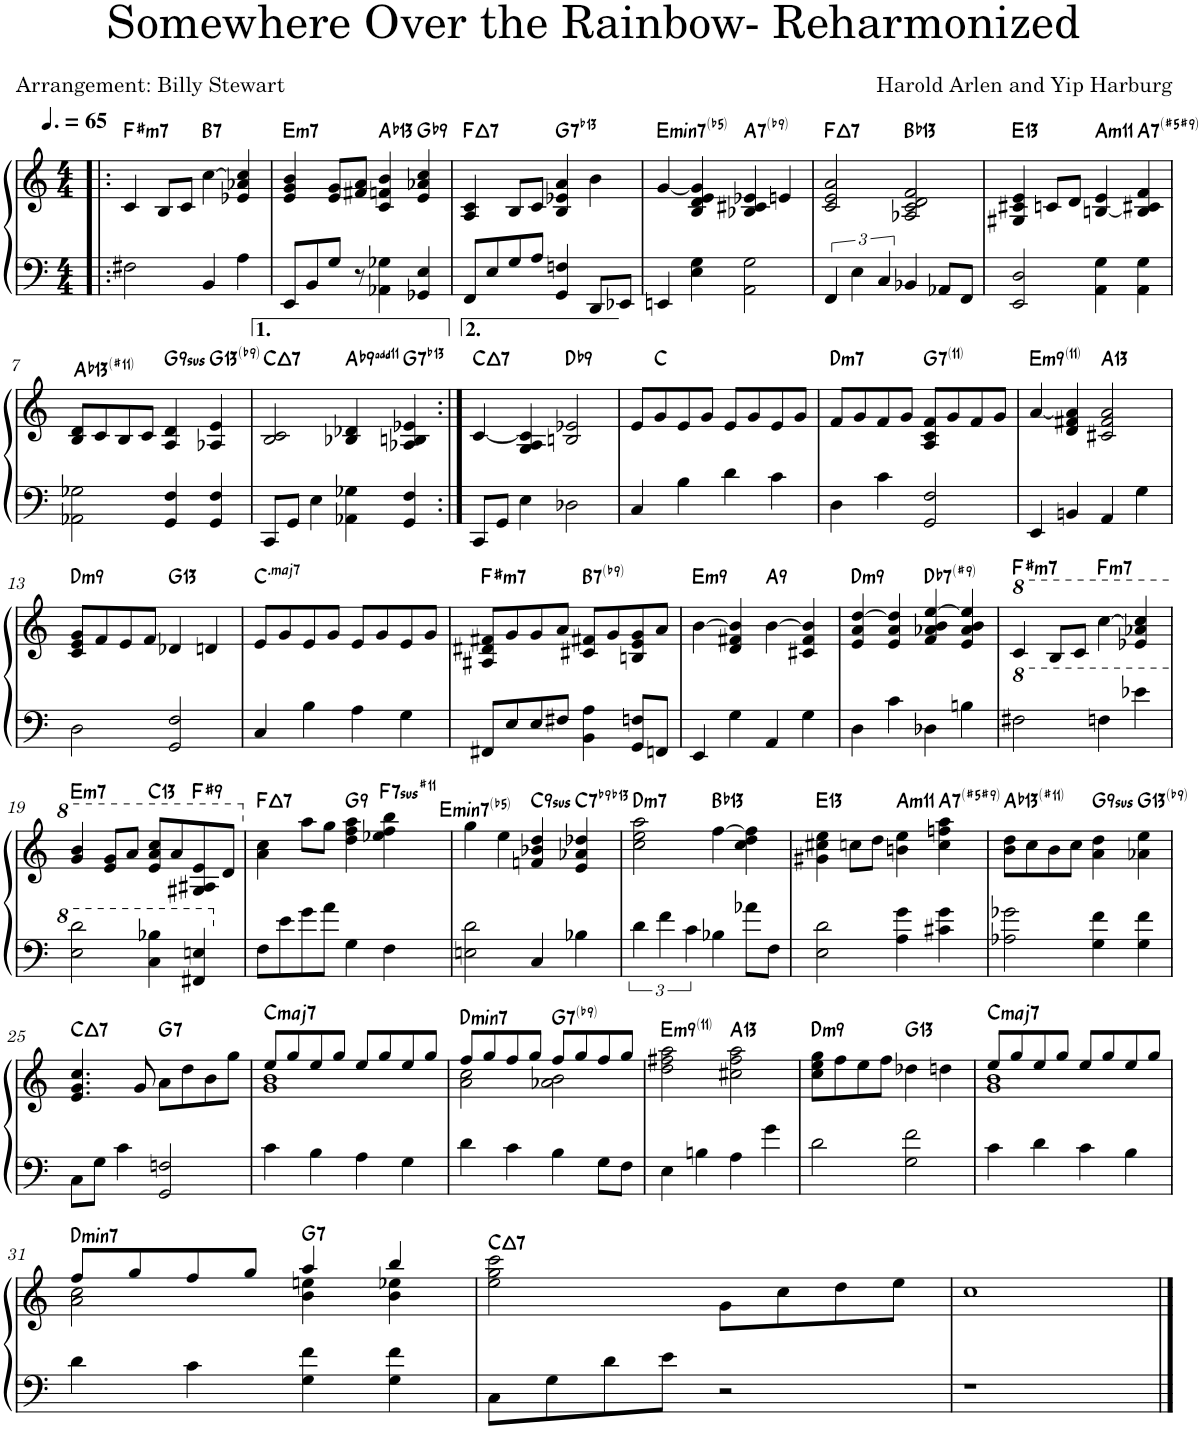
**kern	**kern	**harte
*part1	*part1	*part1
*staff2	*staff1	*
*I"Piano	*	*
*I'Pno.	*	*
*clefF4	*clefG2	*
*k[]	*k[]	*
*M4/4	*M4/4	*
*MM98	*MM98	*
=1!|:	=1!|:	=1!|:
!	!	!LO:H:kt=m7
2F#X\	4c/	F#:min7
.	8B/L	.
.	8c/J	.
!	!	!LO:H:kt=7
4BB/	[4cc\	B:7
4A\	4e-X/ 4a-X/ 4cc/]	.
=2	=2	=2
!	!	!LO:H:kt=m7
8EE/L	4e/ 4g/ 4b/	E:min7
8BB/	.	.
8G/J	8e/ 8g/L	.
8r	8f#X/ 8a/J	.
!	!	!LO:H:kt=13
4AA-X\ 4G-X\	4c/ 4fn/ 4b/	Ab:9(11,13)
!	!	!LO:H:kt=9
4GG-X/ 4E/	4e/ 4a-X/ 4cc/	Gb:9
=3	=3	=3
!	!	!LO:H:kt=7
8FF/L	4A/ 4c/	F:maj7
8E/	.	.
8G/	8B/L	.
8A/J	8c/J	.
!	!	!LO:H:kt=7
4GG/ 4Fn/	4B/ 4e-X/ 4a/	G:7(b13)
8DD/L	4b\	.
8EE-X/J	.	.
=4	=4	=4
!	!	!LO:H:kt=min7(b5)
4EEn/	[4g/	E:hdim7
4E\ 4G\	4B/ 4d/ 4e/ 4g/]	.
!	!	!LO:H:kt=7
2AA\ 2G\	4B-X/ 4c#X/ 4e-X/	A:7(b9)
.	4en/	.
=5	=5	=5
!	!	!LO:H:kt=7
6FF/	2c/ 2e/ 2a/	F:maj7
6E\	.	.
6C/	.	.
!	!	!LO:H:kt=13
4BB-X/	2A-X/ 2c/ 2d/ 2f/	Bb:9(11,13)
8AA-X/L	.	.
8FF/J	.	.
=6	=6	=6
!	!	!LO:H:kt=13
2EE/ 2D/	4G#X/ 4c#X/ 4e/	E:9(11,13)
.	8cn/L	.
.	8d/J	.
!	!	!LO:H:kt=m11
4AA\ 4G\	[4Bn/ 4e/	A:min9(11)
!	!	!LO:H:kt=7
4AA\ 4G\	4B/] 4c#X/ 4f/	A:(3,#5,b7,#9)
!!LO:LB:g=z
=7	=7	=7
!	!	!LO:H:kt=13
2AA-X\ 2G-X\	8B/ 8d/L	Ab:(3,5,b7,9,#11,13)
.	8c/	.
.	8B/	.
.	8c/J	.
!	!	!LO:H:kt=9sus
4GG/ 4F/	4A/ 4d/	G:sus4(7,9)
!	!	!LO:H:kt=13
4GG/ 4F/	4A-X/ 4e/	G:(3,5,b7,b9,11,13)
=8	=8	=8
!	!	!LO:H:kt=7
8CC/L	2B/ 2c/	C:maj7
8GG/J	.	.
4E\	.	.
!	!	!LO:H:kt=9
4AA-X\ 4G-X\	4B-X/ 4d-X/	Ab:9(11)
!	!	!LO:H:kt=7
4GG/ 4F/	4A-X/ 4Bn/ 4e-X/	G:7(b13)
=9:|!	=9:|!	=9:|!
!	!	!LO:H:kt=7
8CC/L	[4c/	C:maj7
8GG/J	.	.
4E\	4G/ 4A/ 4c/]	.
!	!	!LO:H:kt=9
2D-X\	2Bn/ 2e-X/	Db:9
=10	=10	=10
4C/	8e/L	.
.	8g/	C:maj
4B\	8e/	.
.	8g/J	.
4d\	8e/L	.
.	8g/	.
4c\	8e/	.
.	8g/J	.
=11	=11	=11
!	!	!LO:H:kt=m7
4D\	8f/L	D:min7
.	8g/	.
4c\	8f/	.
.	8g/J	.
!	!	!LO:H:kt=7
2GG/ 2F/	8A/ 8c/ 8f/L	G:7(11)
.	8g/	.
.	8f/	.
.	8g/J	.
=12	=12	=12
!	!	!LO:H:kt=m9
4EE/	[4a/	E:min9(11)
4BBn/	4d/ 4f#X/ 4a/]	.
!	!	!LO:H:kt=13
4AA/	2c#X/ 2f#/ 2a/	A:9(11,13)
4G\	.	.
!!LO:LB:g=z
=13	=13	=13
!	!	!LO:H:kt=m9
2D\	8c/ 8e/ 8g/L	D:min9
.	8f/	.
.	8e/	.
.	8f/J	.
!	!	!LO:H:kt=13
2GG/ 2F/	4d-X/	G:9(11,13)
.	4dn/	.
=14	=14	=14
!	!	!LO:H:kt=.maj
4C/	8e/L	.
.	8g/	.
4B\	8e/	.
.	8g/J	.
4A\	8e/L	.
.	8g/	.
4G\	8e/	.
.	8g/J	.
=15	=15	=15
!	!	!LO:H:kt=m7
8FF#X/L	8A#X/ 8d#X/ 8f#X/L	F#:min7
8E/	8g/	.
8E/	8g/	.
8F#X/J	8a/J	.
!	!	!LO:H:kt=7
4BB\ 4A\	8c#X/ 8f#X/L	B:7(b9)
.	8g/	.
8GG/ 8Fn/L	8Bn/ 8e/ 8g/	.
8FFn/J	8a/J	.
=16	=16	=16
!	!	!LO:H:kt=m9
4EE/	[4b\	E:min9
4G\	4d/ 4f#X/ 4b/]	.
!	!	!LO:H:kt=9
4AA/	[4b\	A:9
4G\	4c#X/ 4f#/ 4b/]	.
=17	=17	=17
!	!	!LO:H:kt=m9
4D\	4e/ 4a/ [4dd/	D:min9
4c\	4e/ 4a/ 4dd/]	.
!	!	!LO:H:kt=7
4D-X\	4f/ 4a-X/ 4b/ [4ee/	Db:7(#9)
4Bn\	4e/ 4a-/ 4b/ 4ee/]	.
=18	=18	=18
*	*8va	*
!	!	!LO:H:kt=m7
2f#X\	4cc/	F#:min7
.	8b/L	.
.	8cc/J	.
!	!	!LO:H:kt=m7
4fn\	[4ccc\	F:min7
4ee-X\	4ee-X/ 4aa-X/ 4ccc/]	.
!!LO:LB:g=z
=19	=19	=19
!	!	!LO:H:kt=m7
2e\ 2dd\	4gg/ 4bb/	E:min7
.	8ee/ 8gg/L	.
.	8aa/J	.
!	!	!LO:H:kt=13
4c\ 4b-X\	8ee/ 8aa/ 8ccc/L	C:9(11,13)
.	8aa/	.
!	!	!LO:H:kt=9
4F#X/ 4en/	8g#X/ 8a#X/ 8ee/	F#:9
.	8dd/J	.
=20	=20	=20
*	*X8va	*
!	!	!LO:H:kt=7
8F\L	4a\ 4cc\	F:maj7
8e\	.	.
8g\	8aa\L	.
8a\J	8gg\J	.
!	!	!LO:H:kt=9
4G\	4dd\ 4ff\ 4aa\	G:9
!	!	!LO:H:kt=7#11
4F\	4ee-X\ 4ff\ 4bb\	F:7(7)
=21	=21	=21
!	!	!LO:H:kt=min7(b5)
2En\ 2d\	4gg\	E:hdim7
.	4ee\	.
!	!	!LO:H:kt=9sus
4C/	4fn/ 4b-X/ 4dd/	C:sus4(7,9)
!	!	!LO:H:kt=7
4B-X\	4e/ 4a-X/ 4dd-X/	C:7(b9,b13)
=22	=22	=22
!	!	!LO:H:kt=m7
6d\	2cc\ 2ee\ 2aa\	D:min7
6f\	.	.
6c\	.	.
!	!	!LO:H:kt=13
4B-X\	[4ff\	Bb:9(11,13)
8a-X\L	4cc\ 4dd\ 4ff\]	.
8F\J	.	.
=23	=23	=23
!	!	!LO:H:kt=13
2E\ 2d\	4g#X\ 4cc#X\ 4ee\	E:9(11,13)
.	8ccn\L	.
.	8dd\J	.
!	!	!LO:H:kt=m11
4A\ 4g\	4bn\ 4ee\	A:min9(11)
!	!	!LO:H:kt=7
4c#X\ 4g\	4cc\ 4ffn\ 4aa\	A:(3,#5,b7,#9)
=24	=24	=24
!	!	!LO:H:kt=13
2A-X\ 2g-X\	8b\ 8dd\L	Ab:(3,5,b7,9,#11,13)
.	8cc\	.
.	8b\	.
.	8cc\J	.
!	!	!LO:H:kt=9sus
4G\ 4f\	4a\ 4dd\	G:sus4(7,9)
!	!	!LO:H:kt=13
4G\ 4f\	4a-X\ 4ee\	G:(3,5,b7,b9,11,13)
!!LO:LB:g=z
=25	=25	=25
!	!	!LO:H:kt=7
8C\L	4.e/ 4.g/ 4.cc/	C:maj7
8G\J	.	.
4c\	.	.
.	8g/	.
!	!	!LO:H:kt=7
2GG/ 2Fn/	8a\L	G:7
.	8dd\	.
.	8b\	.
.	8gg\J	.
=26	=26	=26
*	*^	*
!	!	!	!LO:H:kt=maj7
4c\	8ee/L	1g 1b	C:maj7
.	8gg/	.	.
4B\	8ee/	.	.
.	8gg/J	.	.
4A\	8ee/L	.	.
.	8gg/	.	.
4G\	8ee/	.	.
.	8gg/J	.	.
=27	=27	=27	=27
!	!	!	!LO:H:kt=min7
4d\	8ff/L	2a\ 2cc\	D:min7
.	8gg/	.	.
4c\	8ff/	.	.
.	8gg/J	.	.
!	!	!	!LO:H:kt=7
4B\	8ff/L	2a-X\ 2b\	G:7(b9)
.	8gg/	.	.
8G\L	8ff/	.	.
8F\J	8gg/J	.	.
*	*v	*v	*
=28	=28	=28
!	!	!LO:H:kt=m9
4E\	2dd\ 2ff#X\ 2aa\	E:min9(11)
4Bn\	.	.
!	!	!LO:H:kt=13
4A\	2cc#X\ 2ff#\ 2aa\	A:9(11,13)
4g\	.	.
=29	=29	=29
!	!	!LO:H:kt=m9
2d\	8cc\ 8ee\ 8gg\L	D:min9
.	8ff\	.
.	8ee\	.
.	8ff\J	.
!	!	!LO:H:kt=13
2G\ 2f\	4dd-X\	G:9(11,13)
.	4ddn\	.
=30	=30	=30
*	*^	*
!	!	!	!LO:H:kt=maj7
4c\	8ee/L	1g 1b	C:maj7
.	8gg/	.	.
4d\	8ee/	.	.
.	8gg/J	.	.
4c\	8ee/L	.	.
.	8gg/	.	.
4B\	8ee/	.	.
.	8gg/J	.	.
!!LO:LB:g=z	!!
=31	=31	=31	=31
!	!	!	!LO:H:kt=min7
4d\	8ff/L	2a\ 2cc\	D:min7
.	8gg/	.	.
4c\	8ff/	.	.
.	8gg/J	.	.
!	!	!	!LO:H:kt=7
4G\ 4f\	4aa/	4b\ 4een\	G:7
4G\ 4f\	4bb/	4b\ 4ee-X\	.
=32	=32	=32	=32
!	!	!	!LO:H:kt=7
*	*v	*v	*
8C\L	2ee\ 2gg\ 2ccc\	C:maj7
8G\	.	.
8d\	.	.
8e\J	.	.
2r	8g\L	.
.	8cc\	.
.	8dd\	.
.	8ee\J	.
=33	=33	=33
1r	1cc	.
==	==	==
*-	*-	*-
